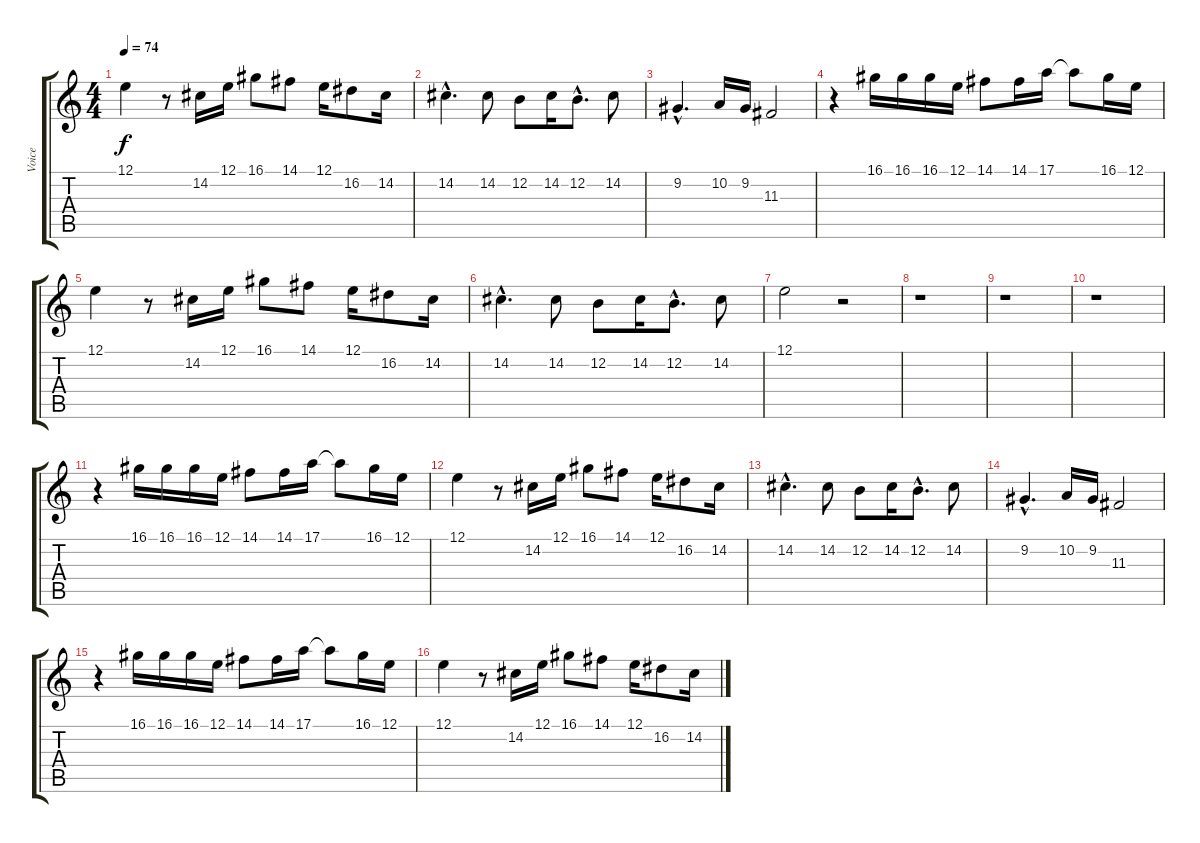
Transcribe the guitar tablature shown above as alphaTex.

\track ("Voice" "Voice") {instrument panflute}
\staff {score tabs}
\tuning (E4 B3 G3 D3 A2 E2) {hide}
\ts (4 4)
\tempo 74
\clef g2
\ks c
12.1.4{dy f} r.8 14.2.16 12.1.16 16.1.8 14.1.8 12.1.16 16.2.8 14.2.16 |
14.2{hac}.4{d} 14.2.8 12.2.8 14.2.16 12.2{hac}.8{d} 14.2.8 |
9.2{hac}.4{d} 10.2.16 9.2.16 11.3.2 |
r.4 16.1.16 16.1.16 16.1.16 12.1.16 14.1.8 14.1.16 17.1.16 17.1{t}.8 16.1.16 12.1.16 |
12.1.4 r.8 14.2.16 12.1.16 16.1.8 14.1.8 12.1.16 16.2.8 14.2.16 |
14.2{hac}.4{d} 14.2.8 12.2.8 14.2.16 12.2{hac}.8{d} 14.2.8 |
12.1.2 r.2 |
r.1 |
r.1 |
r.1 |
r.4 16.1.16 16.1.16 16.1.16 12.1.16 14.1.8 14.1.16 17.1.16 17.1{t}.8 16.1.16 12.1.16 |
12.1.4 r.8 14.2.16 12.1.16 16.1.8 14.1.8 12.1.16 16.2.8 14.2.16 |
14.2{hac}.4{d} 14.2.8 12.2.8 14.2.16 12.2{hac}.8{d} 14.2.8 |
9.2{hac}.4{d} 10.2.16 9.2.16 11.3.2 |
r.4 16.1.16 16.1.16 16.1.16 12.1.16 14.1.8 14.1.16 17.1.16 17.1{t}.8 16.1.16 12.1.16 |
12.1.4 r.8 14.2.16 12.1.16 16.1.8 14.1.8 12.1.16 16.2.8 14.2.16
